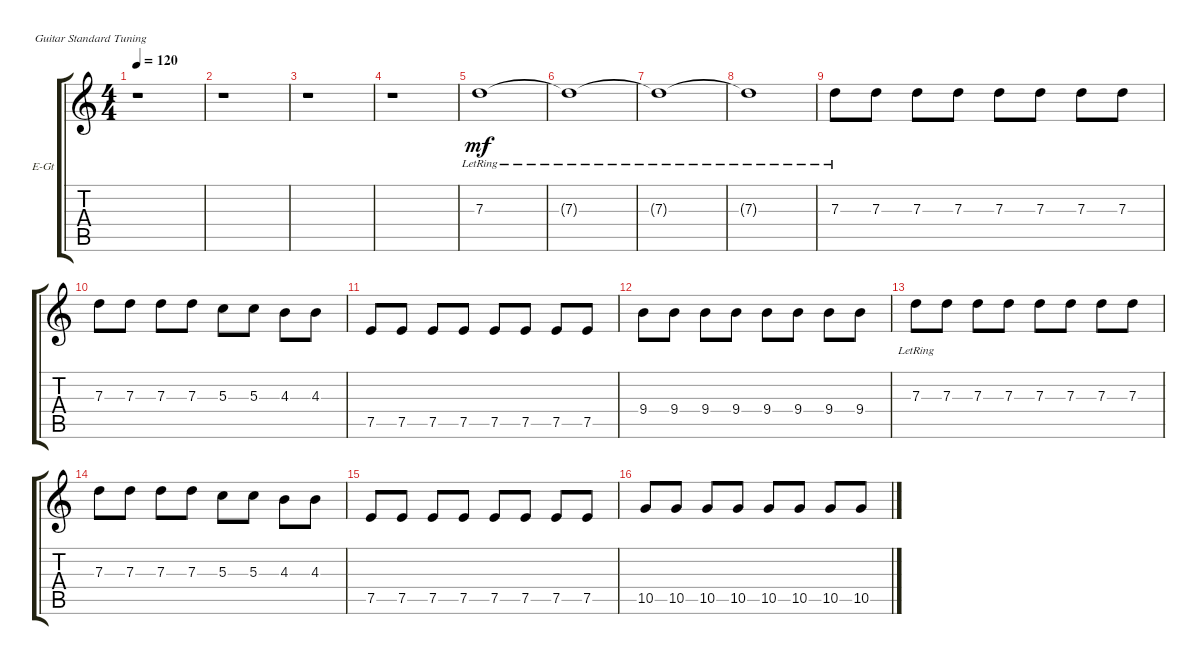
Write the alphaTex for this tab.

\defaultSystemsLayout 4
\bracketExtendMode groupsimilarinstruments
\firstSystemTrackNameOrientation horizontal
\otherSystemsTrackNameOrientation horizontal
\track ("Electric Guitar" "E-Gt") {instrument electricguitarclean}
\staff {score tabs}
\tuning (E4 B3 G3 D3 A2 E2)
\ts (4 4)
\tempo 120
\clef g2
\ks c
r.1{dy mf instrument electricguitarclean} |
r.1 |
r.1 |
r.1 |
7.3{lr}.1 |
7.3{lr t}.1 |
7.3{lr t}.1 |
7.3{lr t}.1 |
7.3{lr}.8 7.3.8 7.3.8 7.3.8 7.3.8 7.3.8 7.3.8 7.3.8 |
7.3.8 7.3.8 7.3.8 7.3.8 5.3.8 5.3.8 4.3.8 4.3.8 |
7.5.8 7.5.8 7.5.8 7.5.8 7.5.8 7.5.8 7.5.8 7.5.8 |
9.4.8 9.4.8 9.4.8 9.4.8 9.4.8 9.4.8 9.4.8 9.4.8 |
7.3{lr}.8 7.3.8 7.3.8 7.3.8 7.3.8 7.3.8 7.3.8 7.3.8 |
7.3.8 7.3.8 7.3.8 7.3.8 5.3.8 5.3.8 4.3.8 4.3.8 |
7.5.8 7.5.8 7.5.8 7.5.8 7.5.8 7.5.8 7.5.8 7.5.8 |
10.5.8 10.5.8 10.5.8 10.5.8 10.5.8 10.5.8 10.5.8 10.5.8
